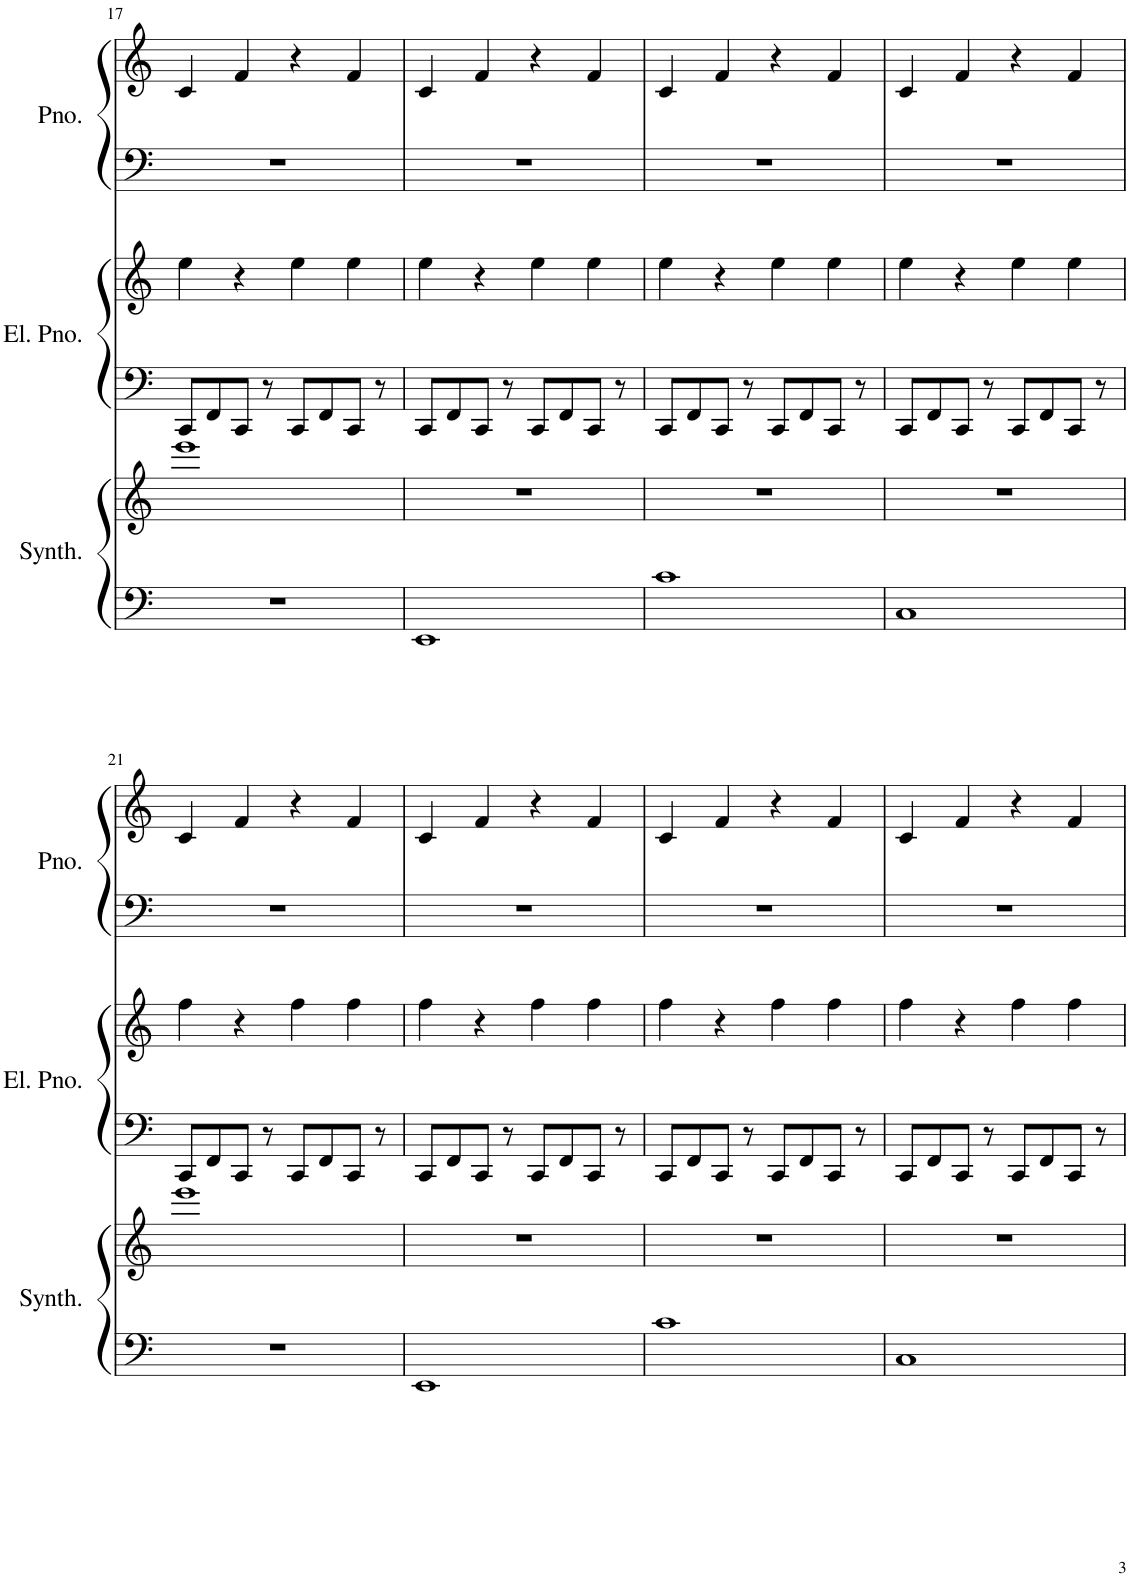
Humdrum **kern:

**kern	**kern	**kern	**kern	**kern	**kern
*part3	*part3	*part2	*part2	*part1	*part1
*staff6	*staff5	*staff4	*staff3	*staff2	*staff1
*I"クリスタル シンセサイザー	*	*I"エレクトリックピアノ	*	*I"Piano	*
*	*	*	*	*I'Pno.	*
!!LO:PB:g=z
*clefF4	*clefG2	*clefF4	*clefG2	*clefF4	*clefG2
*k[]	*k[]	*k[]	*k[]	*k[]	*k[]
*M4/4	*M4/4	*M4/4	*M4/4	*M4/4	*M4/4
=17	=17	=17	=17	=17	=17
1r	1eee	8CC/L	4ee\	1r	4c/
.	.	8FF/	.	.	.
.	.	8CC/J	4r	.	4f/
.	.	8r	.	.	.
.	.	8CC/L	4ee\	.	4r
.	.	8FF/	.	.	.
.	.	8CC/J	4ee\	.	4f/
.	.	8r	.	.	.
=18	=18	=18	=18	=18	=18
1EE	1r	8CC/L	4ee\	1r	4c/
.	.	8FF/	.	.	.
.	.	8CC/J	4r	.	4f/
.	.	8r	.	.	.
.	.	8CC/L	4ee\	.	4r
.	.	8FF/	.	.	.
.	.	8CC/J	4ee\	.	4f/
.	.	8r	.	.	.
=19	=19	=19	=19	=19	=19
1c	1r	8CC/L	4ee\	1r	4c/
.	.	8FF/	.	.	.
.	.	8CC/J	4r	.	4f/
.	.	8r	.	.	.
.	.	8CC/L	4ee\	.	4r
.	.	8FF/	.	.	.
.	.	8CC/J	4ee\	.	4f/
.	.	8r	.	.	.
=20	=20	=20	=20	=20	=20
1C	1r	8CC/L	4ee\	1r	4c/
.	.	8FF/	.	.	.
.	.	8CC/J	4r	.	4f/
.	.	8r	.	.	.
.	.	8CC/L	4ee\	.	4r
.	.	8FF/	.	.	.
.	.	8CC/J	4ee\	.	4f/
.	.	8r	.	.	.
!!LO:LB:g=z
=21	=21	=21	=21	=21	=21
1r	1eee	8CC/L	4ff\	1r	4c/
.	.	8FF/	.	.	.
.	.	8CC/J	4r	.	4f/
.	.	8r	.	.	.
.	.	8CC/L	4ff\	.	4r
.	.	8FF/	.	.	.
.	.	8CC/J	4ff\	.	4f/
.	.	8r	.	.	.
=22	=22	=22	=22	=22	=22
1EE	1r	8CC/L	4ff\	1r	4c/
.	.	8FF/	.	.	.
.	.	8CC/J	4r	.	4f/
.	.	8r	.	.	.
.	.	8CC/L	4ff\	.	4r
.	.	8FF/	.	.	.
.	.	8CC/J	4ff\	.	4f/
.	.	8r	.	.	.
=23	=23	=23	=23	=23	=23
1c	1r	8CC/L	4ff\	1r	4c/
.	.	8FF/	.	.	.
.	.	8CC/J	4r	.	4f/
.	.	8r	.	.	.
.	.	8CC/L	4ff\	.	4r
.	.	8FF/	.	.	.
.	.	8CC/J	4ff\	.	4f/
.	.	8r	.	.	.
=24	=24	=24	=24	=24	=24
1C	1r	8CC/L	4ff\	1r	4c/
.	.	8FF/	.	.	.
.	.	8CC/J	4r	.	4f/
.	.	8r	.	.	.
.	.	8CC/L	4ff\	.	4r
.	.	8FF/	.	.	.
.	.	8CC/J	4ff\	.	4f/
.	.	8r	.	.	.
=	=	=	=	=	=
*-	*-	*-	*-	*-	*-
